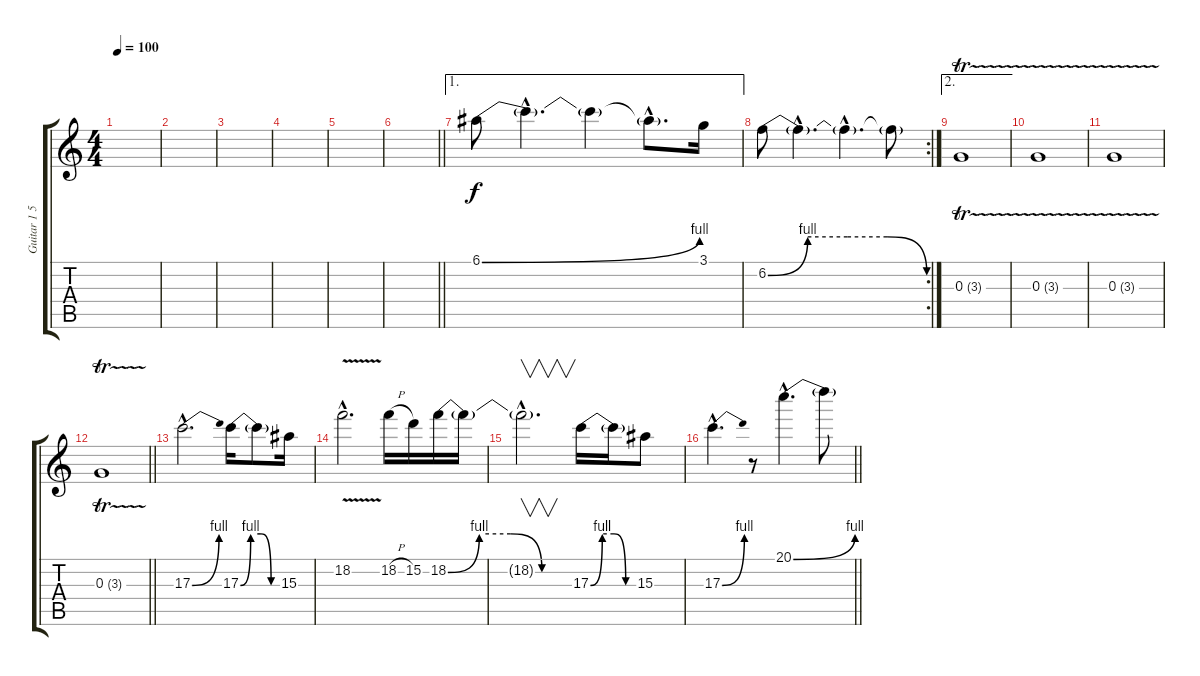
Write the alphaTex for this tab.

\track ("Guitar 1 5 and 6" "Guitar 1 5") {instrument overdrivenguitar}
\staff {score tabs}
\tuning (E4 B3 G3 D3 A2 E2) {hide}
\ts (4 4)
\tempo 100
\clef g2
\ks c
|
|
|
|
|
\barLineRight lightlight
|
\ae 1
6.1{be (bend 0 0 60 4)}.8 6.1{hac t}.4{d} 6.1{t}.4 6.1{hac t}.8{d} 3.1.16 |
\rc 2
6.2{be (custom 0 0 15 4 30 4 45 4 60 0)}.8 6.2{hac t}.4{d} 6.2{hac t}.4{d} 6.2{t}.8 |
\ae 2
0.3{tr (3 16)}.1 |
0.3{tr (3 16)}.1 |
0.3{tr (3 16)}.1 |
\barLineRight lightlight
0.3{tr (3 16)}.1 |
17.3{be (bend 0 0 60 4) hac}.2{d} 17.3{be (custom 0 0 15 4 30 4 45 0 60 0)}.16 17.3{t}.8 15.3.16 |
18.2{v hac}.2{d} 18.2{h}.16 15.2.16 18.2{be (custom 0 0 15 4 30 4 45 0 60 0)}.16 18.2{t}.16 |
18.2{hac t}.2{v d} 17.3{be (custom 0 0 15 4 30 4 45 0 60 0)}.16 17.3{t}.16 15.3.8 |
\barLineRight lightlight
17.3{be (bend 0 0 60 4) hac}.4{d} r.8 20.1{be (bend 0 0 60 4) hac}.4{d} 20.1{t}.8
